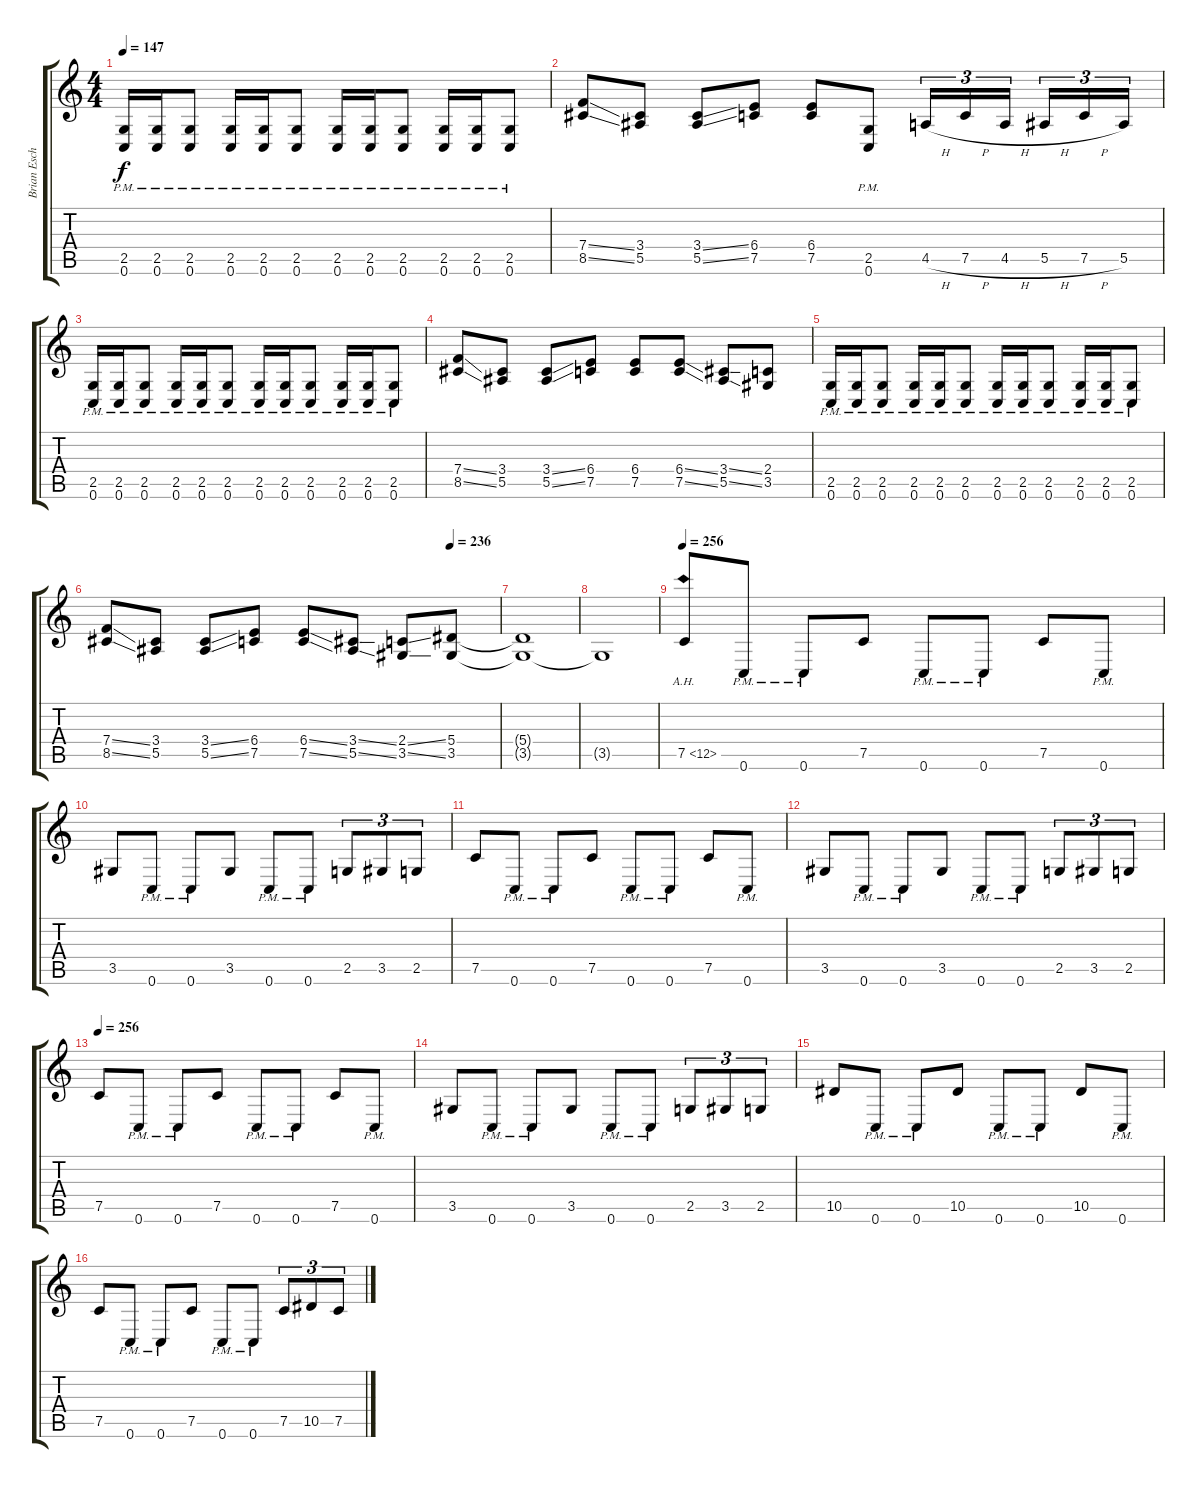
\track ("Brian Eschbach (Guitar)" "Brian Esch") {instrument distortionguitar}
\staff {score tabs}
\tuning (C4 G3 Eb3 Bb2 F2 C2) {hide}
\ts (4 4)
\tempo 147
\clef g2
\ks c
(2.5{pm} 0.6{pm}).16{dy f} (2.5{pm} 0.6{pm}).16 (2.5{pm} 0.6{pm}).8 (2.5{pm} 0.6{pm}).16 (2.5{pm} 0.6{pm}).16 (2.5{pm} 0.6{pm}).8 (2.5{pm} 0.6{pm}).16 (2.5{pm} 0.6{pm}).16 (2.5{pm} 0.6{pm}).8 (2.5{pm} 0.6{pm}).16 (2.5{pm} 0.6{pm}).16 (2.5{pm} 0.6{pm}).8 |
(7.4{ss} 8.5{ss}).8 (3.4 5.5).8 (3.4{ss} 5.5{ss}).8 (6.4 7.5).8 (6.4 7.5).8 (2.5{pm} 0.6{pm}).8 4.5{h}.16{tu (3 2)} 7.5{h}.16{tu (3 2)} 4.5{h}.16{tu (3 2)} 5.5{h}.16{tu (3 2)} 7.5{h}.16{tu (3 2)} 5.5.16{tu (3 2)} |
(2.5{pm} 0.6{pm}).16 (2.5{pm} 0.6{pm}).16 (2.5{pm} 0.6{pm}).8 (2.5{pm} 0.6{pm}).16 (2.5{pm} 0.6{pm}).16 (2.5{pm} 0.6{pm}).8 (2.5{pm} 0.6{pm}).16 (2.5{pm} 0.6{pm}).16 (2.5{pm} 0.6{pm}).8 (2.5{pm} 0.6{pm}).16 (2.5{pm} 0.6{pm}).16 (2.5{pm} 0.6{pm}).8 |
(7.4{ss} 8.5{ss}).8 (3.4 5.5).8 (3.4{ss} 5.5{ss}).8 (6.4 7.5).8 (6.4 7.5).8 (6.4{ss} 7.5{ss}).8 (3.4{ss} 5.5{ss}).8 (2.4 3.5).8 |
(2.5{pm} 0.6{pm}).16 (2.5{pm} 0.6{pm}).16 (2.5{pm} 0.6{pm}).8 (2.5{pm} 0.6{pm}).16 (2.5{pm} 0.6{pm}).16 (2.5{pm} 0.6{pm}).8 (2.5{pm} 0.6{pm}).16 (2.5{pm} 0.6{pm}).16 (2.5{pm} 0.6{pm}).8 (2.5{pm} 0.6{pm}).16 (2.5{pm} 0.6{pm}).16 (2.5{pm} 0.6{pm}).8 |
\tempo (236 0.875)
(7.4{ss} 8.5{ss}).8 (3.4 5.5).8 (3.4{ss} 5.5{ss}).8 (6.4 7.5).8 (6.4{ss} 7.5{ss}).8 (3.4{ss} 5.5{ss}).8 (2.4{ss} 3.5{ss}).8 (5.4 3.5).8 |
(5.4{t} 3.5{t}).1 |
3.5{t}.1 |
\tempo 256
7.5{ah 5}.8{balance 16} 0.6{pm}.8 0.6{pm}.8 7.5.8 0.6{pm}.8 0.6{pm}.8 7.5.8 0.6{pm}.8 |
3.5.8 0.6{pm}.8 0.6{pm}.8 3.5.8 0.6{pm}.8 0.6{pm}.8 2.5.8{tu (3 2)} 3.5.8{tu (3 2)} 2.5.8{tu (3 2)} |
7.5.8 0.6{pm}.8 0.6{pm}.8 7.5.8 0.6{pm}.8 0.6{pm}.8 7.5.8 0.6{pm}.8 |
3.5.8 0.6{pm}.8 0.6{pm}.8 3.5.8 0.6{pm}.8 0.6{pm}.8 2.5.8{tu (3 2)} 3.5.8{tu (3 2)} 2.5.8{tu (3 2)} |
\tempo 256
7.5.8 0.6{pm}.8 0.6{pm}.8 7.5.8 0.6{pm}.8 0.6{pm}.8 7.5.8 0.6{pm}.8 |
3.5.8 0.6{pm}.8 0.6{pm}.8 3.5.8 0.6{pm}.8 0.6{pm}.8 2.5.8{tu (3 2)} 3.5.8{tu (3 2)} 2.5.8{tu (3 2)} |
10.5.8 0.6{pm}.8 0.6{pm}.8 10.5.8 0.6{pm}.8 0.6{pm}.8 10.5.8 0.6{pm}.8 |
7.5.8 0.6{pm}.8 0.6{pm}.8 7.5.8 0.6{pm}.8 0.6{pm}.8 7.5.8{tu (3 2)} 10.5.8{tu (3 2)} 7.5.8{tu (3 2)}
